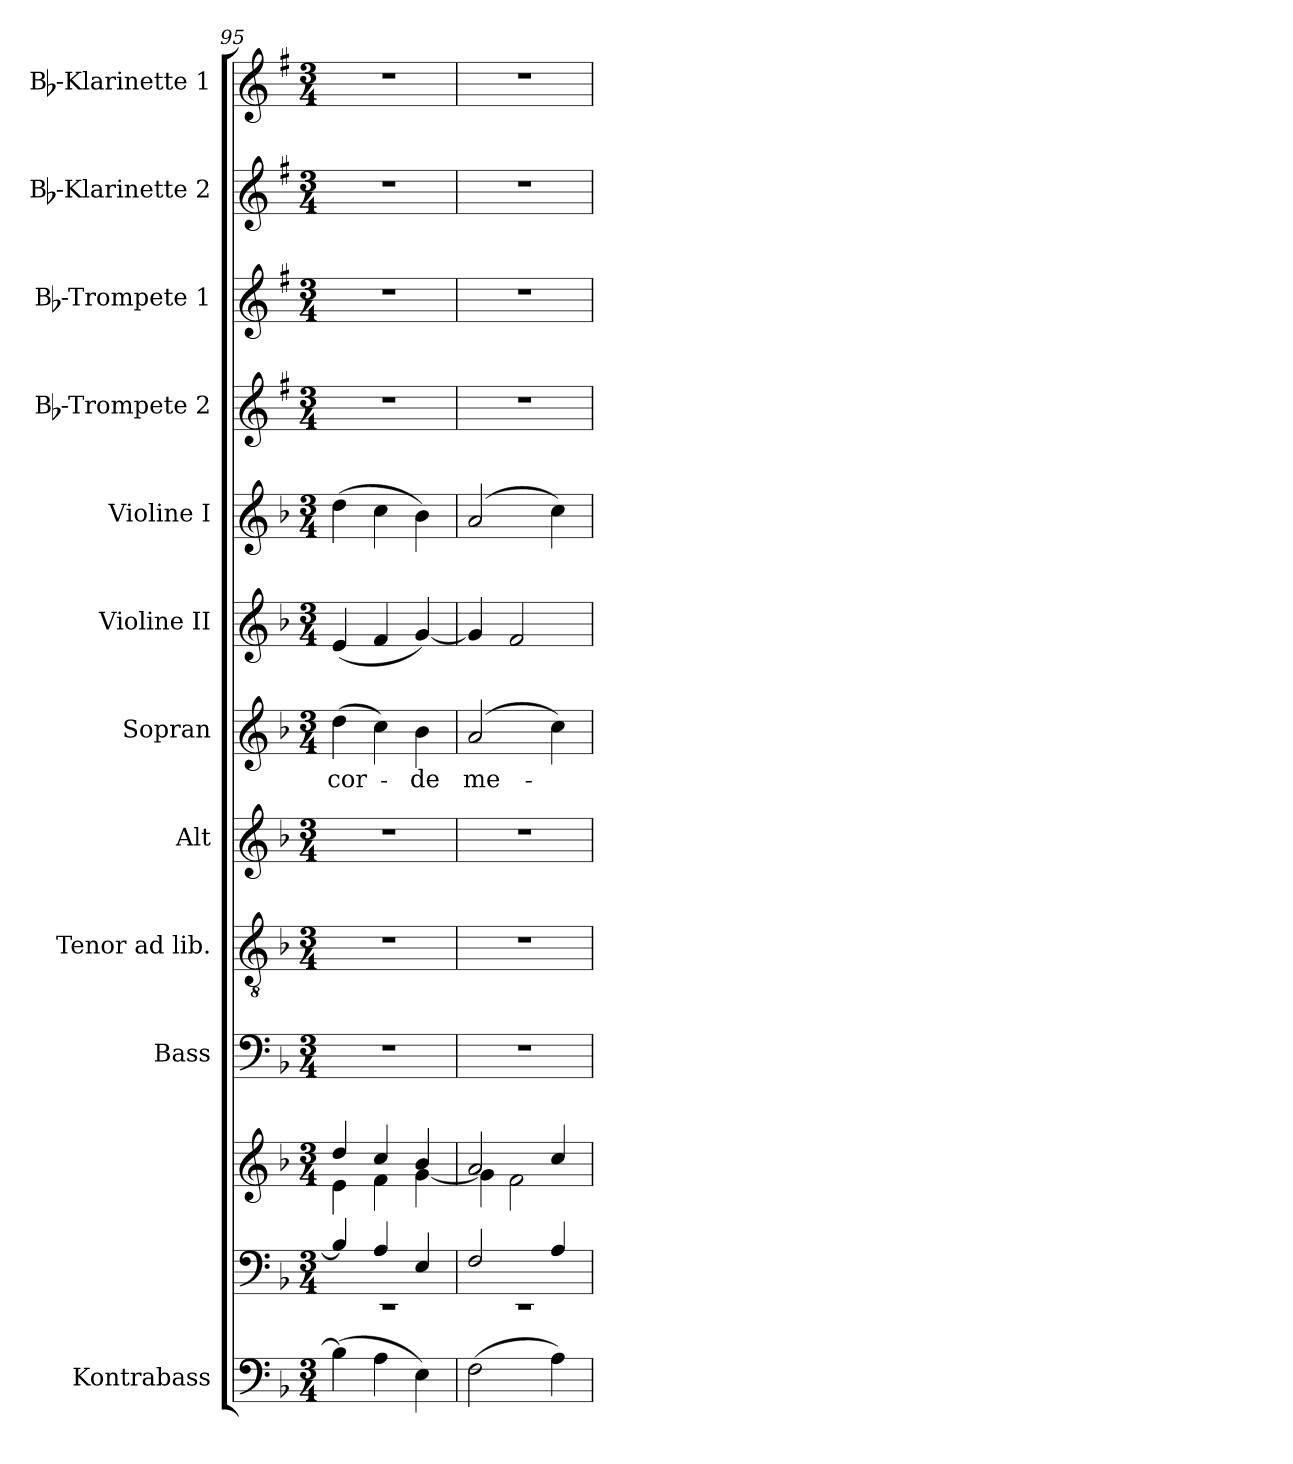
**kern	**kern	**kern	**kern	**kern	**kern	**kern	**text	**kern	**kern	**kern	**kern	**kern	**kern
*part12	*part11	*part11	*part10	*part9	*part8	*part7	*part7	*part6	*part5	*part4	*part3	*part2	*part1
*staff13	*staff12	*staff11	*staff10	*staff9	*staff8	*staff7	*staff7	*staff6	*staff5	*staff4	*staff3	*staff2	*staff1
*I"Kontrabass	*	*	*I"Bass	*I"Tenor ad lib.	*I"Alt	*I"Sopran	*	*I"Violine II	*I"Violine I	*I"Bb-Trompete 2	*I"Bb-Trompete 1	*I"Bb-Klarinette 2	*I"Bb-Klarinette 1
*I'Kb.	*	*	*I'B.	*I'T.	*I'A.	*I'S.	*	*I'Vl. II	*I'Vl. I	*I'Bb Trp. 2	*I'Bb Trp. 1	*I'Bb Kl. 2	*I'Bb Kl. 1
*clefF4	*clefF4	*clefG2	*clefF4	*clefGv2	*clefG2	*clefG2	*	*clefG2	*clefG2	*clefG2	*clefG2	*clefG2	*clefG2
*ITrd7c12	*	*	*	*	*	*	*	*	*	*ITrd1c2	*ITrd1c2	*ITrd1c2	*ITrd1c2
*k[b-]	*k[b-]	*k[b-]	*k[b-]	*k[b-]	*k[b-]	*k[b-]	*	*k[b-]	*k[b-]	*k[b-]	*k[b-]	*k[b-]	*k[b-]
*F:	*F:	*F:	*F:	*F:	*F:	*F:	*	*F:	*F:	*F:	*F:	*F:	*F:
*M3/4	*M3/4	*M3/4	*M3/4	*M3/4	*M3/4	*M3/4	*	*M3/4	*M3/4	*M3/4	*M3/4	*M3/4	*M3/4
=95	=95	=95	=95	=95	=95	=95	=95	=95	=95	=95	=95	=95	=95
*	*^	*	*	*	*	*	*	*	*	*	*	*	*
!	!	!LO:N:vis=1	!	!	!	!	!	!LO:LY:b	!	!	!	!	!	!
*	*	*	*^	*	*	*	*	*	*	*	*	*	*	*
(>4BB-\]	4B-/]	2.rEE	4dd/	4e\	2.r	2.r	2.r	(>4dd\	cor-	(<4e/	(>4dd\	2.r	2.r	2.r	2.r
4AA\	4A/	.	4cc/	4f\	.	.	.	4cc\)	.	4f/	4cc\	.	.	.	.
!	!	!	!	!	!	!	!	!	!LO:LY:b	!	!	!	!	!	!
4EE\)	4E/	.	4b-/	[<4g\	.	.	.	4b-\	-de	[4g/)	4b-\)	.	.	.	.
=96	=96	=96	=96	=96	=96	=96	=96	=96	=96	=96	=96	=96	=96	=96	=96
!	!	!LO:N:vis=1	!	!	!	!	!	!	!LO:LY:b	!	!	!	!	!	!
(>2FF\	2F/	2.rEE	2a/	4g\]	2.r	2.r	2.r	(2a/	me-	4g/]	(>2a/	2.r	2.r	2.r	2.r
.	.	.	.	2f\	.	.	.	.	.	2f/	.	.	.	.	.
4AA\)	4A/	.	4cc/	.	.	.	.	4cc\)	.	.	4cc\)	.	.	.	.
*	*v	*v	*	*	*	*	*	*	*	*	*	*	*	*	*
*	*	*v	*v	*	*	*	*	*	*	*	*	*	*	*
=	=	=	=	=	=	=	=	=	=	=	=	=	=
*-	*-	*-	*-	*-	*-	*-	*-	*-	*-	*-	*-	*-	*-
